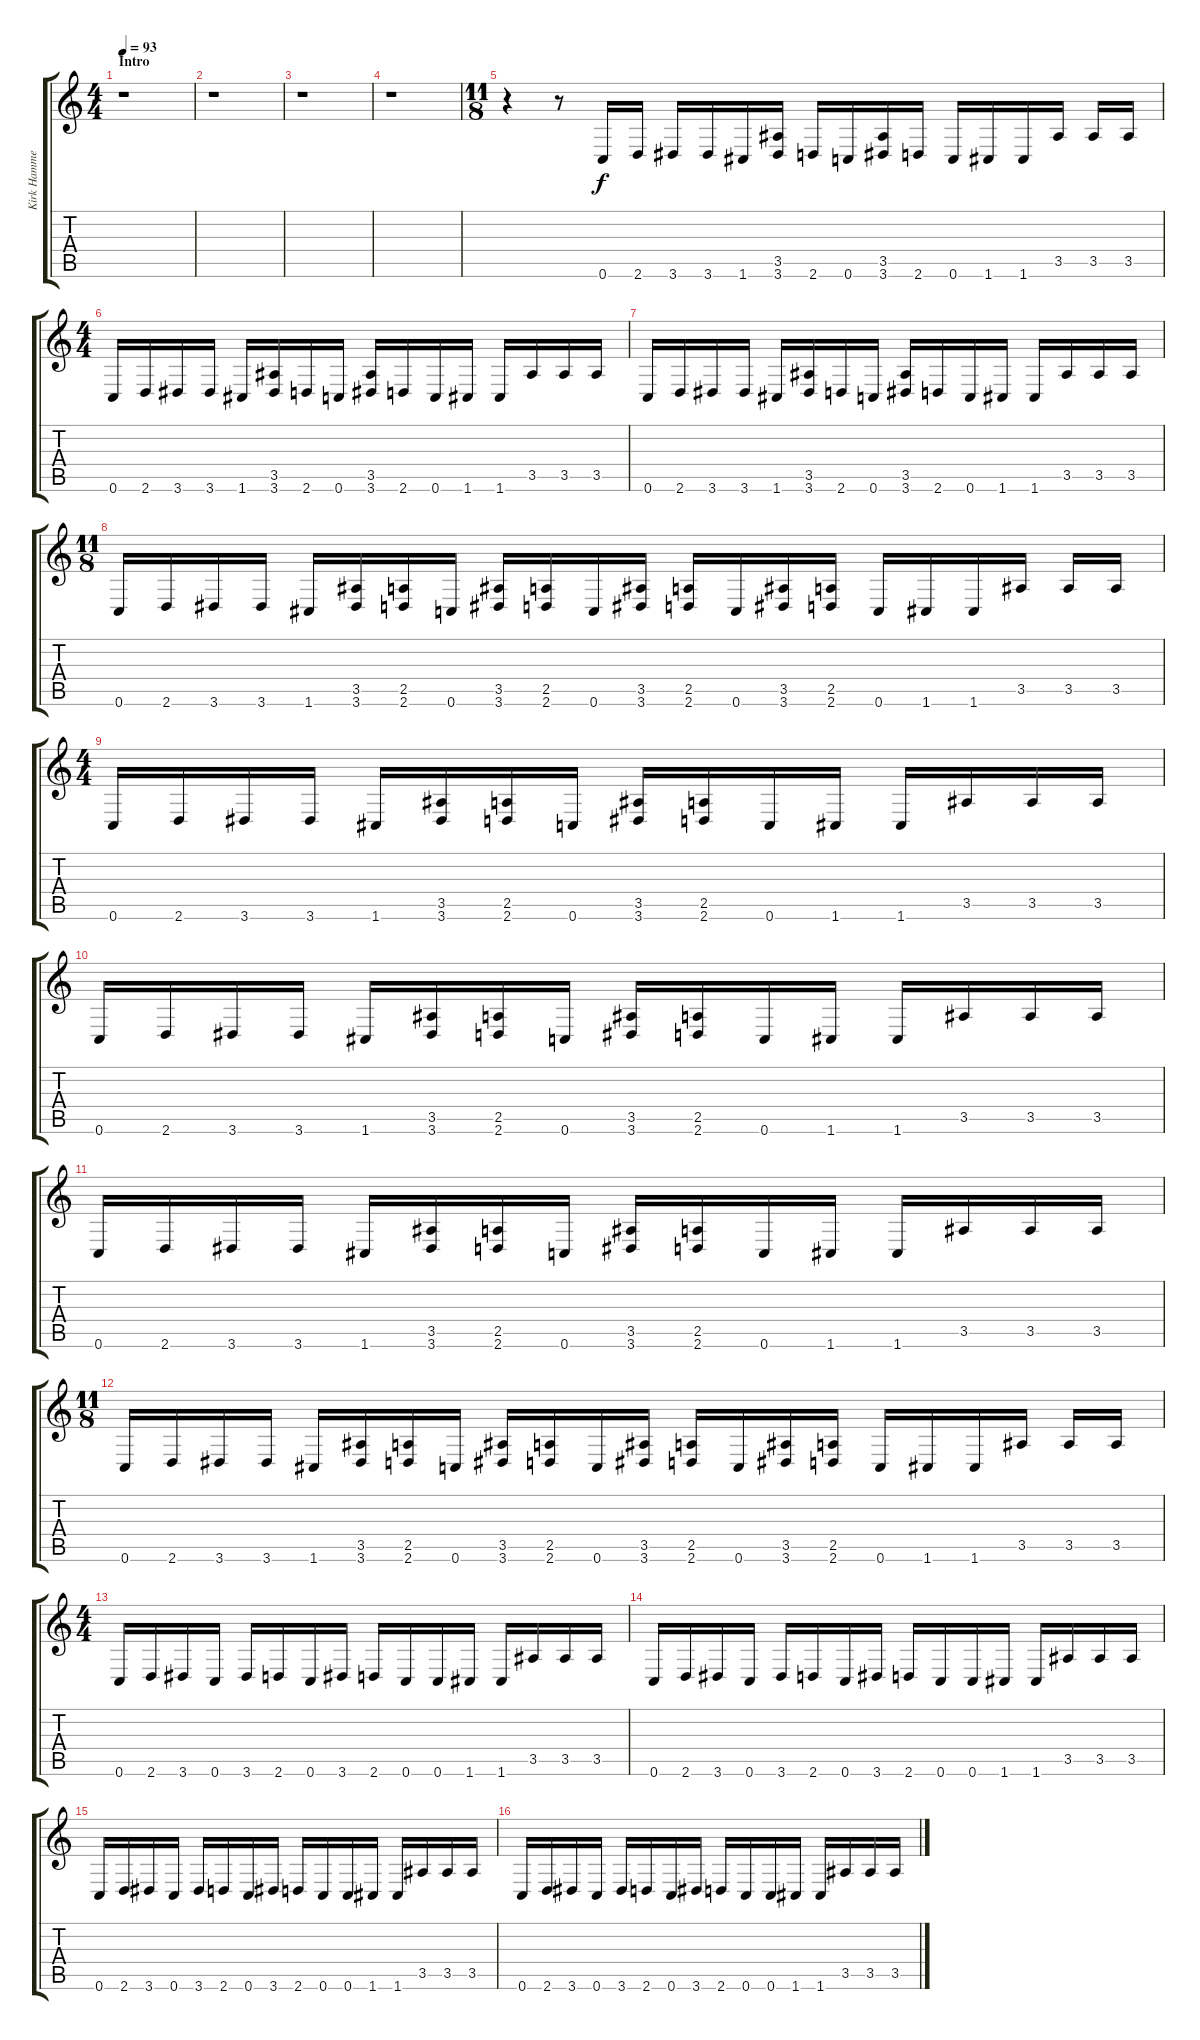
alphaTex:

\track ("Kirk Hammett" "Kirk Hamme") {instrument distortionguitar}
\staff {score tabs}
\tuning (D4 A3 F3 C3 G2 C2) {hide}
\ts (4 4)
\section ("" "Intro")
\tempo 93
\clef g2
\ks c
r.1{dy f instrument distortionguitar} |
r.1 |
r.1 |
r.1 |
\ts (11 8)
r.4{instrument overdrivenguitar} r.8 0.6.16 2.6.16 3.6.16 3.6.16 1.6.16 (3.5 3.6).16 2.6.16 0.6.16 (3.5 3.6).16 2.6.16 0.6.16 1.6.16 1.6.16 3.5.16 3.5.16 3.5.16 |
\ts (4 4)
0.6.16 2.6.16 3.6.16 3.6.16 1.6.16 (3.5 3.6).16 2.6.16 0.6.16 (3.5 3.6).16 2.6.16 0.6.16 1.6.16 1.6.16 3.5.16 3.5.16 3.5.16 |
0.6.16 2.6.16 3.6.16 3.6.16 1.6.16 (3.5 3.6).16 2.6.16 0.6.16 (3.5 3.6).16 2.6.16 0.6.16 1.6.16 1.6.16 3.5.16 3.5.16 3.5.16 |
\ts (11 8)
0.6.16 2.6.16 3.6.16 3.6.16 1.6.16 (3.5 3.6).16 (2.5 2.6).16 0.6.16 (3.5 3.6).16 (2.5 2.6).16 0.6.16 (3.5 3.6).16 (2.5 2.6).16 0.6.16 (3.5 3.6).16 (2.5 2.6).16 0.6.16 1.6.16 1.6.16 3.5.16 3.5.16 3.5.16 |
\ts (4 4)
0.6.16 2.6.16 3.6.16 3.6.16 1.6.16 (3.5 3.6).16 (2.5 2.6).16 0.6.16 (3.5 3.6).16 (2.5 2.6).16 0.6.16 1.6.16 1.6.16 3.5.16 3.5.16 3.5.16 |
0.6.16 2.6.16 3.6.16 3.6.16 1.6.16 (3.5 3.6).16 (2.5 2.6).16 0.6.16 (3.5 3.6).16 (2.5 2.6).16 0.6.16 1.6.16 1.6.16 3.5.16 3.5.16 3.5.16 |
0.6.16 2.6.16 3.6.16 3.6.16 1.6.16 (3.5 3.6).16 (2.5 2.6).16 0.6.16 (3.5 3.6).16 (2.5 2.6).16 0.6.16 1.6.16 1.6.16 3.5.16 3.5.16 3.5.16 |
\ts (11 8)
0.6.16 2.6.16 3.6.16 3.6.16 1.6.16 (3.5 3.6).16 (2.5 2.6).16 0.6.16 (3.5 3.6).16 (2.5 2.6).16 0.6.16 (3.5 3.6).16 (2.5 2.6).16 0.6.16 (3.5 3.6).16 (2.5 2.6).16 0.6.16 1.6.16 1.6.16 3.5.16 3.5.16 3.5.16 |
\ts (4 4)
0.6.16 2.6.16 3.6.16 0.6.16 3.6.16 2.6.16 0.6.16 3.6.16 2.6.16 0.6.16 0.6.16 1.6.16 1.6.16 3.5.16 3.5.16 3.5.16 |
0.6.16 2.6.16 3.6.16 0.6.16 3.6.16 2.6.16 0.6.16 3.6.16 2.6.16 0.6.16 0.6.16 1.6.16 1.6.16 3.5.16 3.5.16 3.5.16 |
0.6.16 2.6.16 3.6.16 0.6.16 3.6.16 2.6.16 0.6.16 3.6.16 2.6.16 0.6.16 0.6.16 1.6.16 1.6.16 3.5.16 3.5.16 3.5.16 |
0.6.16 2.6.16 3.6.16 0.6.16 3.6.16 2.6.16 0.6.16 3.6.16 2.6.16 0.6.16 0.6.16 1.6.16 1.6.16 3.5.16 3.5.16 3.5.16
